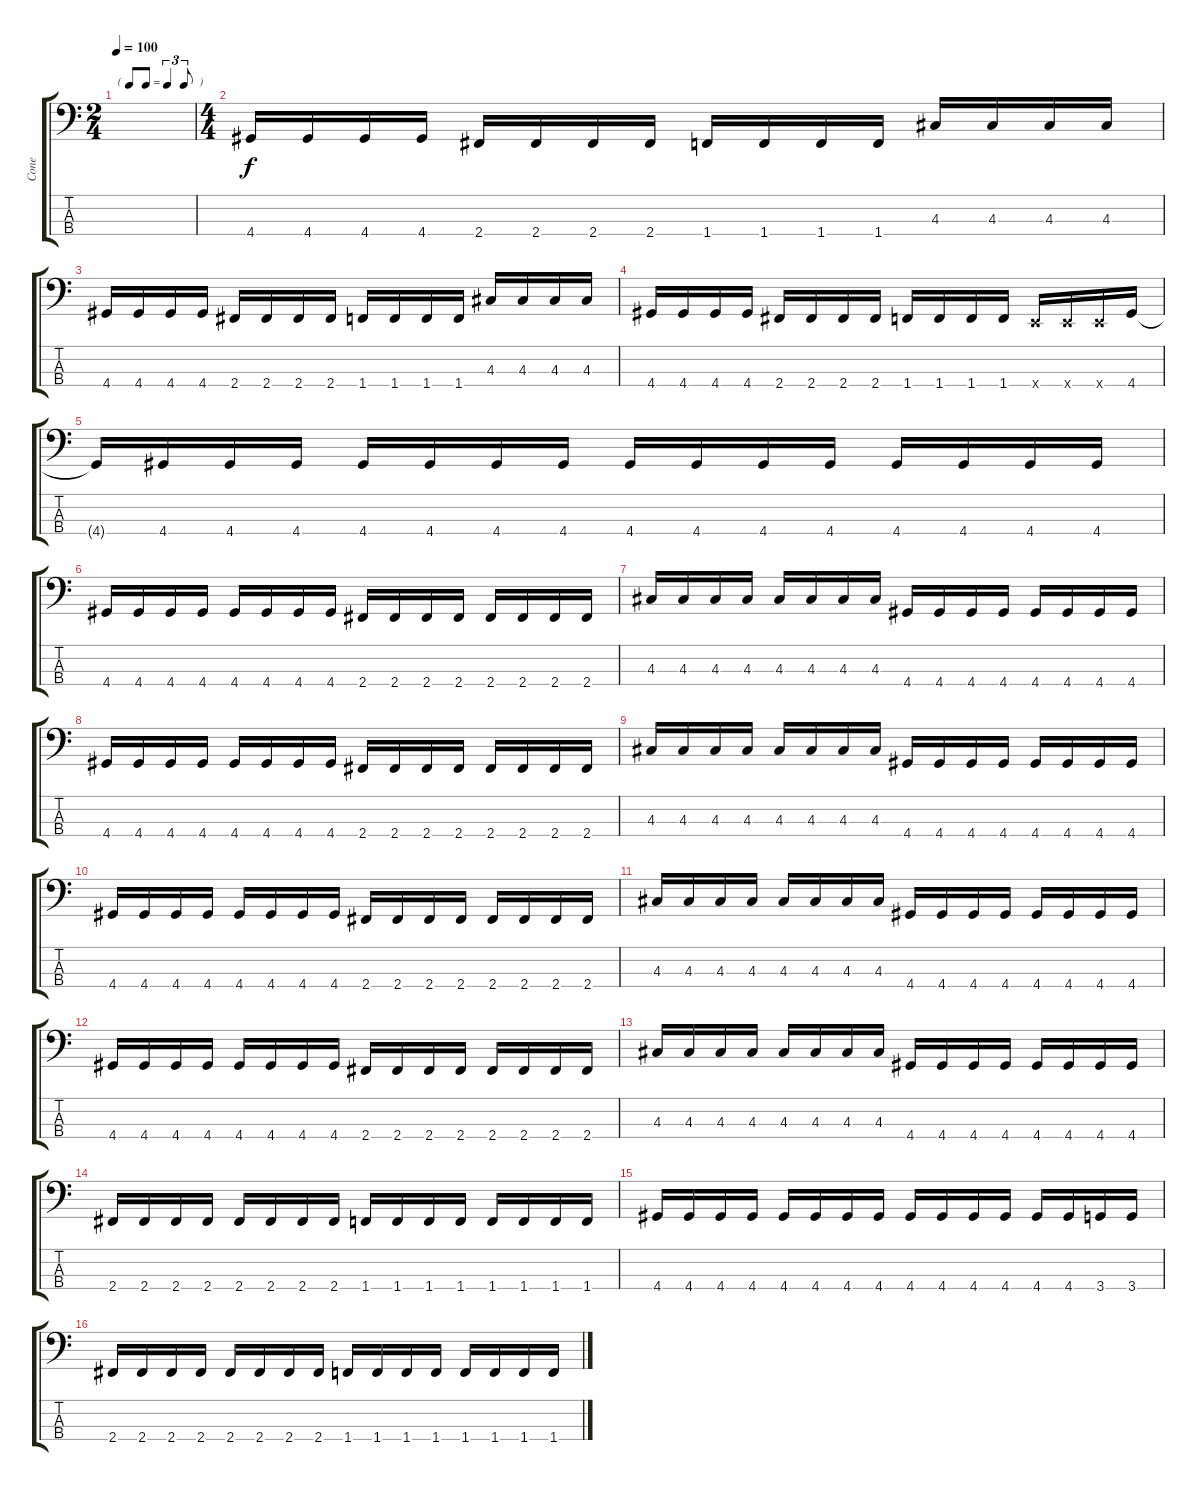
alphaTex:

\track ("Cone" "Cone") {instrument electricbasspick}
\staff {score tabs}
\tuning (G2 D2 A1 E1) {hide}
\ts (2 4)
\tf triplet8th
\tempo 100
\clef f4
\ks c
|
\ts (4 4)
4.4.16 4.4.16 4.4.16 4.4.16 2.4.16 2.4.16 2.4.16 2.4.16 1.4.16 1.4.16 1.4.16 1.4.16 4.3.16 4.3.16 4.3.16 4.3.16 |
4.4.16 4.4.16 4.4.16 4.4.16 2.4.16 2.4.16 2.4.16 2.4.16 1.4.16 1.4.16 1.4.16 1.4.16 4.3.16 4.3.16 4.3.16 4.3.16 |
4.4.16 4.4.16 4.4.16 4.4.16 2.4.16 2.4.16 2.4.16 2.4.16 1.4.16 1.4.16 1.4.16 1.4.16 0.4{x}.16 0.4{x}.16 0.4{x}.16 4.4.16 |
4.4{t}.16 4.4.16 4.4.16 4.4.16 4.4.16 4.4.16 4.4.16 4.4.16 4.4.16 4.4.16 4.4.16 4.4.16 4.4.16 4.4.16 4.4.16 4.4.16 |
4.4.16 4.4.16 4.4.16 4.4.16 4.4.16 4.4.16 4.4.16 4.4.16 2.4.16 2.4.16 2.4.16 2.4.16 2.4.16 2.4.16 2.4.16 2.4.16 |
4.3.16 4.3.16 4.3.16 4.3.16 4.3.16 4.3.16 4.3.16 4.3.16 4.4.16 4.4.16 4.4.16 4.4.16 4.4.16 4.4.16 4.4.16 4.4.16 |
4.4.16 4.4.16 4.4.16 4.4.16 4.4.16 4.4.16 4.4.16 4.4.16 2.4.16 2.4.16 2.4.16 2.4.16 2.4.16 2.4.16 2.4.16 2.4.16 |
4.3.16 4.3.16 4.3.16 4.3.16 4.3.16 4.3.16 4.3.16 4.3.16 4.4.16 4.4.16 4.4.16 4.4.16 4.4.16 4.4.16 4.4.16 4.4.16 |
4.4.16 4.4.16 4.4.16 4.4.16 4.4.16 4.4.16 4.4.16 4.4.16 2.4.16 2.4.16 2.4.16 2.4.16 2.4.16 2.4.16 2.4.16 2.4.16 |
4.3.16 4.3.16 4.3.16 4.3.16 4.3.16 4.3.16 4.3.16 4.3.16 4.4.16 4.4.16 4.4.16 4.4.16 4.4.16 4.4.16 4.4.16 4.4.16 |
4.4.16 4.4.16 4.4.16 4.4.16 4.4.16 4.4.16 4.4.16 4.4.16 2.4.16 2.4.16 2.4.16 2.4.16 2.4.16 2.4.16 2.4.16 2.4.16 |
4.3.16 4.3.16 4.3.16 4.3.16 4.3.16 4.3.16 4.3.16 4.3.16 4.4.16 4.4.16 4.4.16 4.4.16 4.4.16 4.4.16 4.4.16 4.4.16 |
2.4.16 2.4.16 2.4.16 2.4.16 2.4.16 2.4.16 2.4.16 2.4.16 1.4.16 1.4.16 1.4.16 1.4.16 1.4.16 1.4.16 1.4.16 1.4.16 |
4.4.16 4.4.16 4.4.16 4.4.16 4.4.16 4.4.16 4.4.16 4.4.16 4.4.16 4.4.16 4.4.16 4.4.16 4.4.16 4.4.16 3.4.16 3.4.16 |
2.4.16 2.4.16 2.4.16 2.4.16 2.4.16 2.4.16 2.4.16 2.4.16 1.4.16 1.4.16 1.4.16 1.4.16 1.4.16 1.4.16 1.4.16 1.4.16
